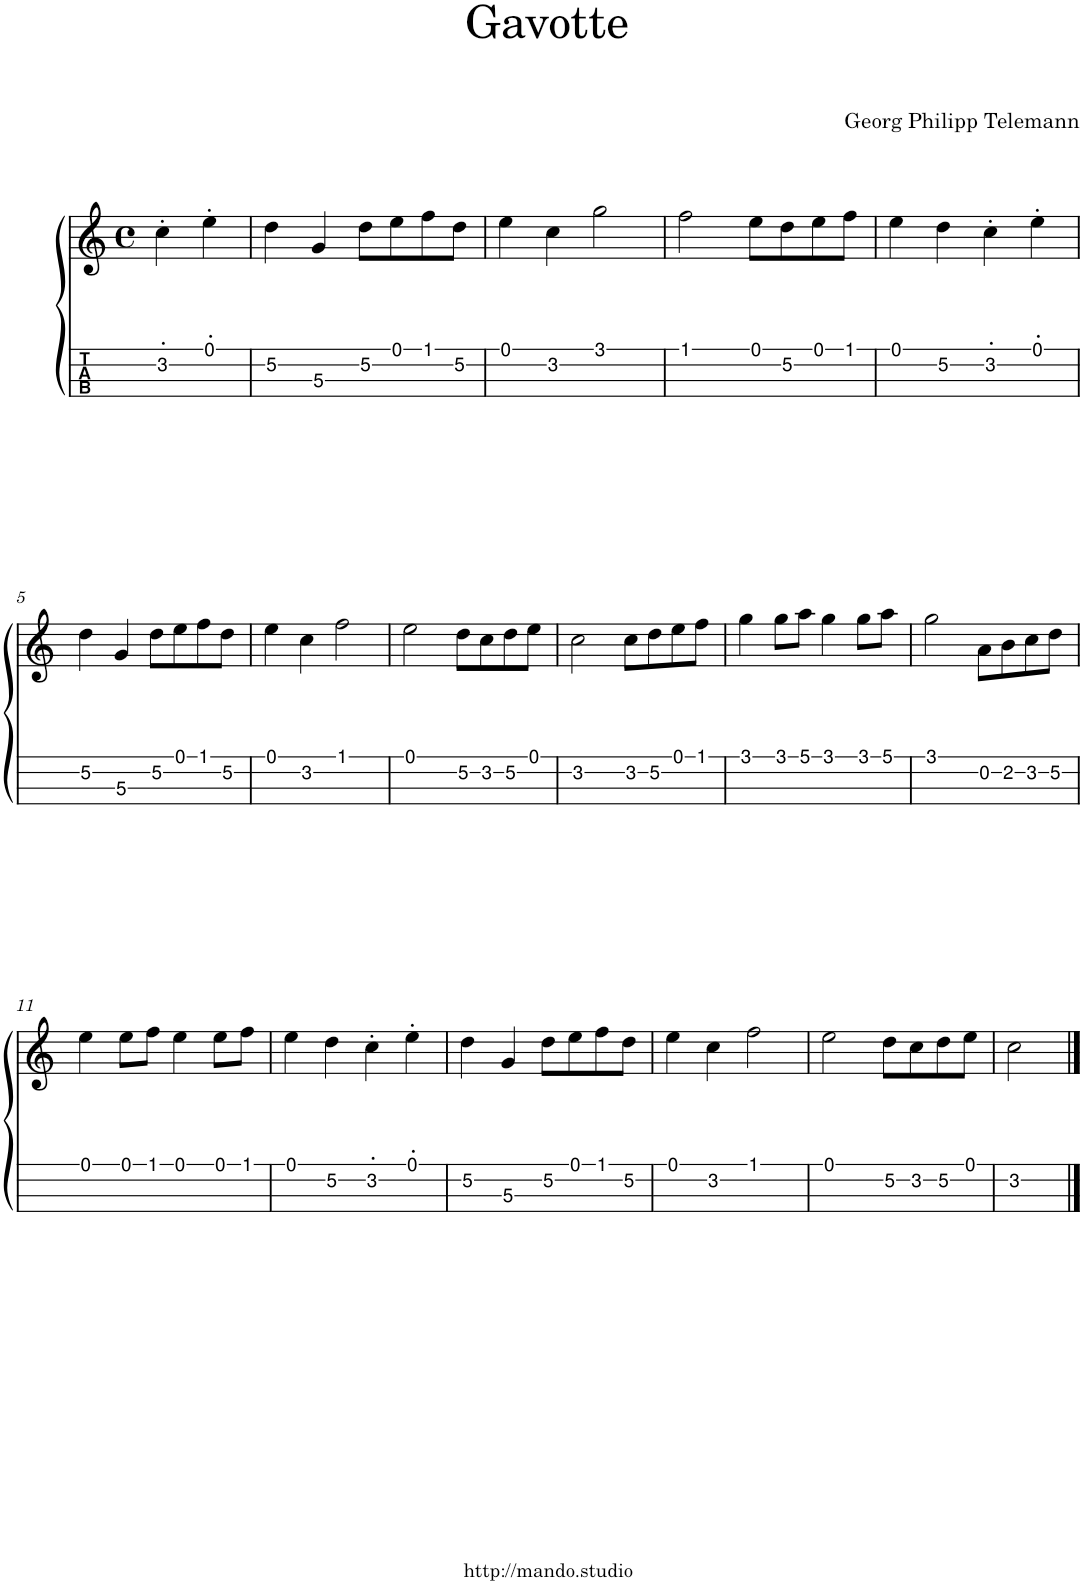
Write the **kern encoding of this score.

**kern	**kern
*part1	*part1
*staff2	*staff1
*I"Mandolin	*
*I'Mdn.	*
*stria4	*
*	*clefG2
*k[]	*k[]
*M4/4	*M4/4
*met(c)	*met(c)
=	=
4cc'	4cc'\
4ee'	4ee'\
=1	=1
4dd	4dd\
4g	4g/
8ddL	8dd\L
8eeJ	8ee\
8ffL	8ff\
8ddJ	8dd\J
=2	=2
4ee	4ee\
4cc	4cc\
2gg	2gg\
=3	=3
2ff	2ff\
8eeL	8ee\L
8ddJ	8dd\
8eeL	8ee\
8ffJ	8ff\J
=4	=4
4ee	4ee\
4dd	4dd\
4cc'	4cc'\
4ee'	4ee'\
!!LO:LB:g=z
=5	=5
4dd	4dd\
4g	4g/
8ddL	8dd\L
8eeJ	8ee\
8ffL	8ff\
8ddJ	8dd\J
=6	=6
4ee	4ee\
4cc	4cc\
2ff	2ff\
=7	=7
2ee	2ee\
8ddL	8dd\L
8ccJ	8cc\
8ddL	8dd\
8eeJ	8ee\J
=8	=8
2cc	2cc\
8ccL	8cc\L
8ddJ	8dd\
8eeL	8ee\
8ffJ	8ff\J
=9	=9
4gg	4gg\
8ggL	8gg\L
8aaJ	8aa\J
4gg	4gg\
8ggL	8gg\L
8aaJ	8aa\J
=10	=10
2gg	2gg\
8aL	8a\L
8bJ	8b\
8ccL	8cc\
8ddJ	8dd\J
!!LO:LB:g=z
=11	=11
4ee	4ee\
8eeL	8ee\L
8ffJ	8ff\J
4ee	4ee\
8eeL	8ee\L
8ffJ	8ff\J
=12	=12
4ee	4ee\
4dd	4dd\
4cc'	4cc'\
4ee'	4ee'\
=13	=13
4dd	4dd\
4g	4g/
8ddL	8dd\L
8eeJ	8ee\
8ffL	8ff\
8ddJ	8dd\J
=14	=14
4ee	4ee\
4cc	4cc\
2ff	2ff\
=15	=15
2ee	2ee\
8ddL	8dd\L
8ccJ	8cc\
8ddL	8dd\
8eeJ	8ee\J
=16	=16
2cc	2cc\
==	==
*-	*-
